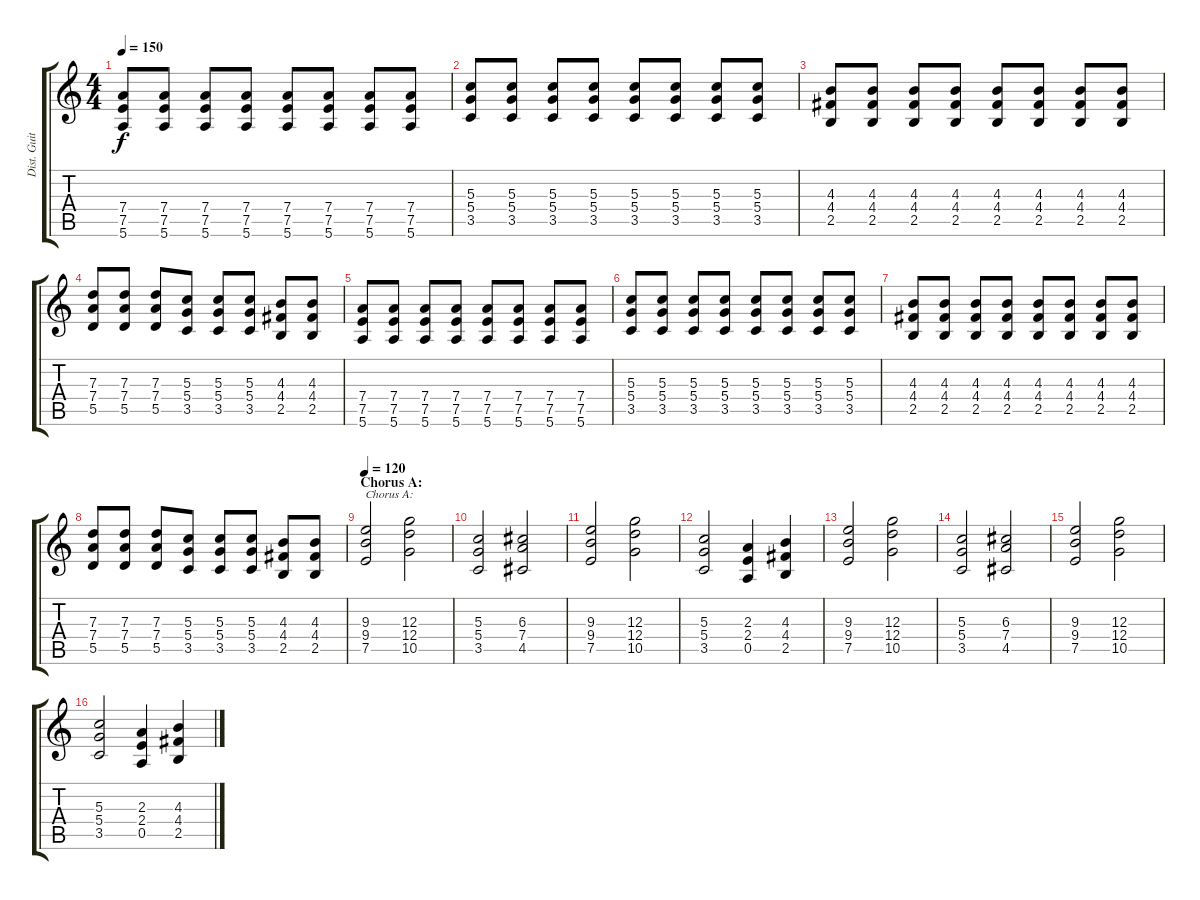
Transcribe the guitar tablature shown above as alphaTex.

\track ("Dist. Guitar 2" "Dist. Guit") {instrument distortionguitar}
\staff {score tabs}
\tuning (E4 B3 G3 D3 A2 E2) {hide}
\ts (4 4)
\tempo 150
\clef g2
\ks c
(7.4 7.5 5.6).8{dy f} (7.4 7.5 5.6).8 (7.4 7.5 5.6).8 (7.4 7.5 5.6).8 (7.4 7.5 5.6).8 (7.4 7.5 5.6).8 (7.4 7.5 5.6).8 (7.4 7.5 5.6).8 |
(5.3 5.4 3.5).8 (5.3 5.4 3.5).8 (5.3 5.4 3.5).8 (5.3 5.4 3.5).8 (5.3 5.4 3.5).8 (5.3 5.4 3.5).8 (5.3 5.4 3.5).8 (5.3 5.4 3.5).8 |
(4.3 4.4 2.5).8 (4.3 4.4 2.5).8 (4.3 4.4 2.5).8 (4.3 4.4 2.5).8 (4.3 4.4 2.5).8 (4.3 4.4 2.5).8 (4.3 4.4 2.5).8 (4.3 4.4 2.5).8 |
(7.3 7.4 5.5).8 (7.3 7.4 5.5).8 (7.3 7.4 5.5).8 (5.3 5.4 3.5).8 (5.3 5.4 3.5).8 (5.3 5.4 3.5).8 (4.3 4.4 2.5).8 (4.3 4.4 2.5).8 |
(7.4 7.5 5.6).8 (7.4 7.5 5.6).8 (7.4 7.5 5.6).8 (7.4 7.5 5.6).8 (7.4 7.5 5.6).8 (7.4 7.5 5.6).8 (7.4 7.5 5.6).8 (7.4 7.5 5.6).8 |
(5.3 5.4 3.5).8 (5.3 5.4 3.5).8 (5.3 5.4 3.5).8 (5.3 5.4 3.5).8 (5.3 5.4 3.5).8 (5.3 5.4 3.5).8 (5.3 5.4 3.5).8 (5.3 5.4 3.5).8 |
(4.3 4.4 2.5).8 (4.3 4.4 2.5).8 (4.3 4.4 2.5).8 (4.3 4.4 2.5).8 (4.3 4.4 2.5).8 (4.3 4.4 2.5).8 (4.3 4.4 2.5).8 (4.3 4.4 2.5).8 |
(7.3 7.4 5.5).8 (7.3 7.4 5.5).8 (7.3 7.4 5.5).8 (5.3 5.4 3.5).8 (5.3 5.4 3.5).8 (5.3 5.4 3.5).8 (4.3 4.4 2.5).8 (4.3 4.4 2.5).8 |
\section ("" "Chorus A:")
\tempo 120
(9.3 9.4 7.5).2{txt "Chorus A:"} (12.3 12.4 10.5).2 |
(5.3 5.4 3.5).2 (6.3 7.4 4.5).2 |
(9.3 9.4 7.5).2 (12.3 12.4 10.5).2 |
(5.3 5.4 3.5).2 (2.3 2.4 0.5).4 (4.3 4.4 2.5).4 |
(9.3 9.4 7.5).2 (12.3 12.4 10.5).2 |
(5.3 5.4 3.5).2 (6.3 7.4 4.5).2 |
(9.3 9.4 7.5).2 (12.3 12.4 10.5).2 |
(5.3 5.4 3.5).2 (2.3 2.4 0.5).4 (4.3 4.4 2.5).4
